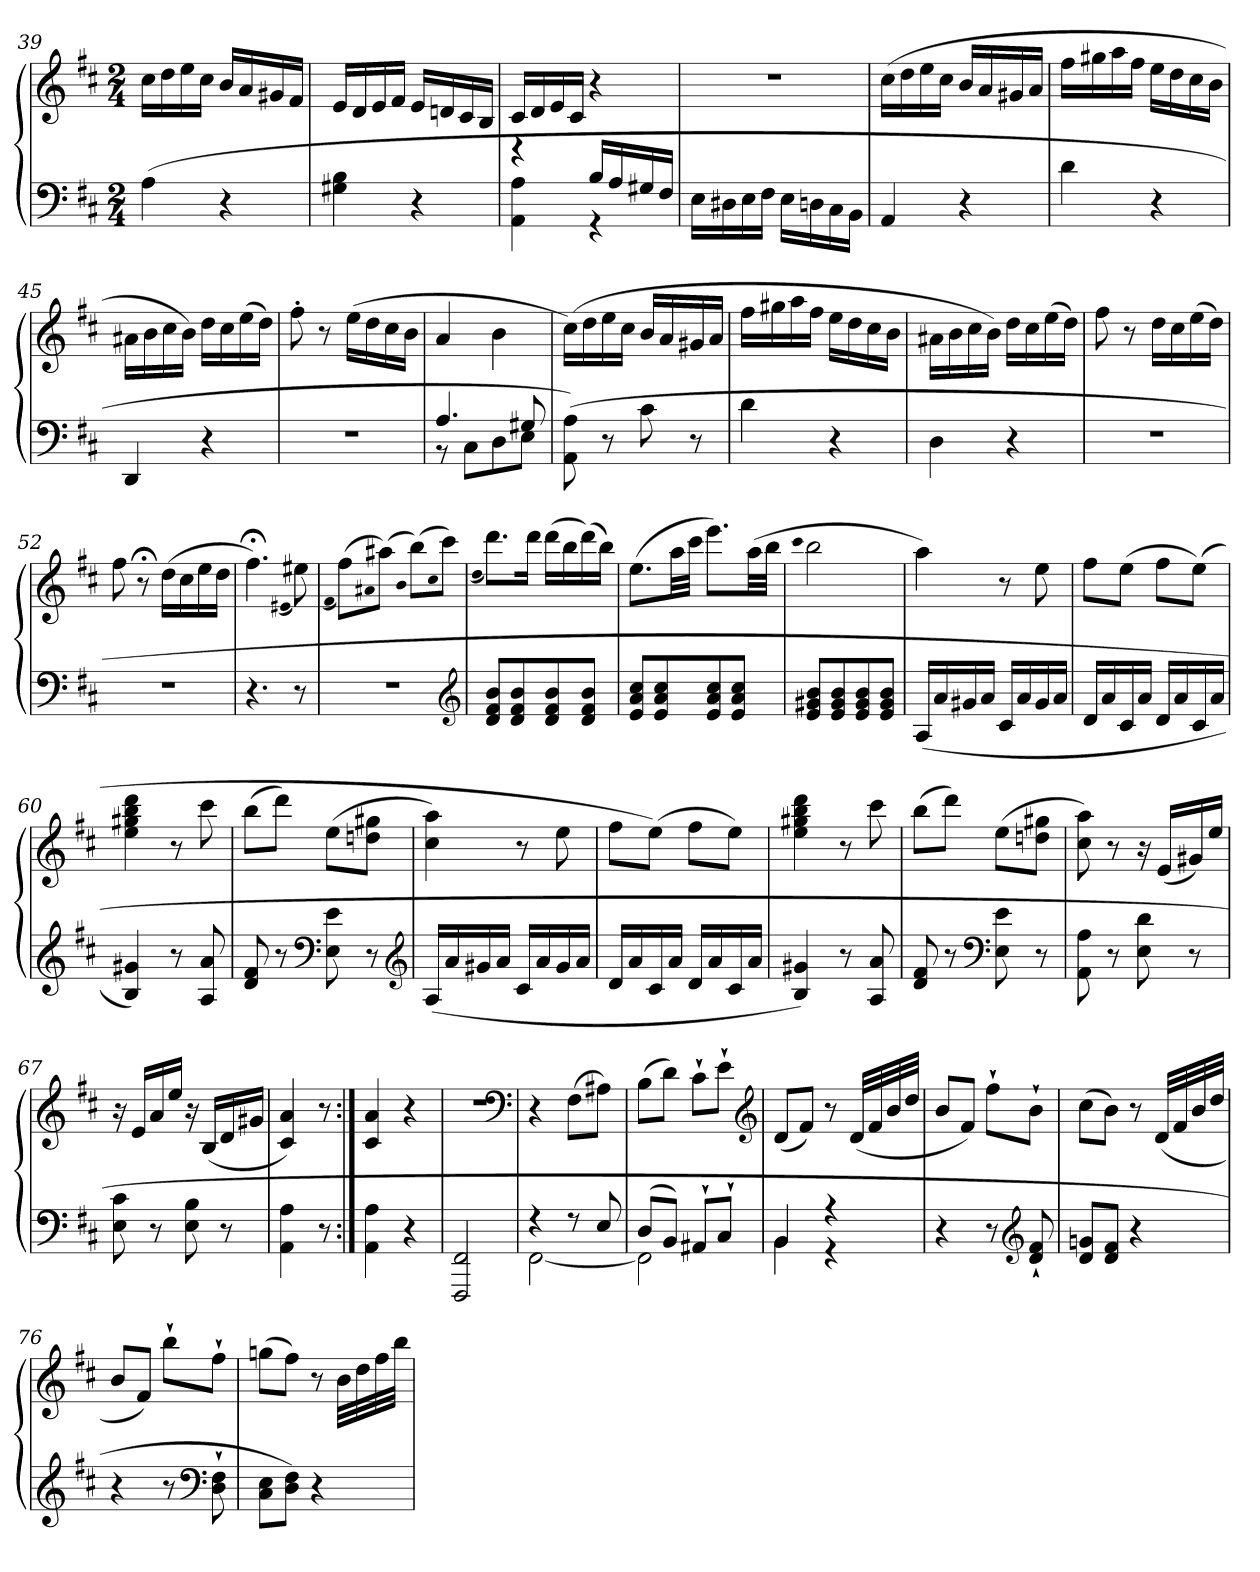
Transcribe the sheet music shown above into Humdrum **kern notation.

**kern	**kern
*part1	*part1
*staff2	*staff1
*clefF4	*clefG2
*k[f#c#]	*k[f#c#]
*D:	*D:
*M2/4	*M2/4
=39	=39
(4A\	16cc#\LL
.	16dd\
.	16ee\
.	16cc#\JJ
4r	16b/LL
.	16a/
.	16g#X/
.	16f#/JJ
=40	=40
4G#X\ 4B\	16e/LL
.	16d/
.	16e/
.	16f#/JJ
4r	16e/LL
.	16dn/
.	16c#/
.	16B/JJ
=41	=41
*^	*
4r	4AA\ 4A\	16c#/LL
.	.	16d/
.	.	16e/
.	.	16c#/JJ
16B/LL	4r	4r
16A/	.	.
16G#X/	.	.
16F#/JJ	.	.
*v	*v	*
=42	=42
16E\LL	2r
16D#X\	.
16E\	.
16F#\JJ	.
16E\LL	.
16Dn\	.
16C#\	.
16BB\JJ	.
=43	=43
4AA/	(16cc#\LL
.	16dd\
.	16ee\
.	16cc#\JJ
4r	16b/LL
.	16a/
.	16g#X/
.	16a/JJ
=44	=44
4d\	16ff#\LL
.	16gg#X\
.	16aa\
.	16ff#\JJ
4r	16ee\LL
.	16dd\
.	16cc#\
.	16b\JJ
=45	=45
4DD/	16a#X\LL
.	16b\
.	16cc#\
.	16b\JJ)
4r	16dd\LL
.	16cc#\
.	(16ee\
.	16dd\JJ)
=46	=46
2r	8ff#'\
.	8r
.	(16ee\LL
.	16dd\
.	16cc#\
.	16b\JJ
=47	=47
*^	*
4.A/	8r	4a/
.	8C#\L	.
.	8D\	4b\
8G#X/	8E\J	.
*v	*v	*
=48	=48
(8AA\ 8A\)	(16cc#\LL)
.	16dd\
8r	16ee\
.	16cc#\JJ
8c#\	16b/LL
.	16a/
8r	16g#X/
.	16a/JJ
=49	=49
4d\	16ff#\LL
.	16gg#X\
.	16aa\
.	16ff#\JJ
4r	16ee\LL
.	16dd\
.	16cc#\
.	16b\JJ
=50	=50
4D\	16a#X\LL
.	16b\
.	16cc#\
.	16b\JJ)
4r	16dd\LL
.	16cc#\
.	(16ee\
.	16dd\JJ)
=51	=51
2r	8ff#\
.	8r
.	16dd\LL
.	16cc#\
.	(16ee\
.	16dd\JJ)
=52	=52
2r	8ff#\
.	8r;<
.	(16dd\LL
.	16cc#\
.	16ee\
.	16dd\JJ
=53	=53
4.r	4.ff#;<\)
.	(qe#X
8r	8ee#X\)
=54	=54
.	(qf#
2r	(8ff#\L)
.	qa#X
.	(8aa#X\J)
.	qb
.	(8bb\L)
.	qcc#
.	8ccc#\J)
*clefG2	*
=55	=55
.	(qdd
8d/ 8f#/ 8b/L	8.ddd\L)
8d/ 8f#/ 8b/	.
.	16ddd\Jk
8d/ 8f#/ 8b/	(16ddd\LL
.	16bb\
8d/ 8f#/ 8b/J	(16ddd\)
.	16bb\JJ)
=56	=56
8e/ 8a/ 8cc#/L	(8.ee\L
8e/ 8a/ 8cc#/	.
.	32aa\LL
.	32ccc#\JJJ
8e/ 8a/ 8cc#/	8.eee\L)
8e/ 8a/ 8cc#/J	.
.	(32aa\LL
.	32bb\JJJ
=57	=57
.	qccc#
8e/ 8g#X/ 8b/L	2bb\
8e/ 8g#/ 8b/	.
8e/ 8g#/ 8b/	.
8e/ 8g#/ 8b/J	.
=58	=58
(16A/LL	4aa\)
16a/	.
16g#X/	.
16a/JJ	.
16c#/LL	8r
16a/	.
16g#/	8ee\
16a/JJ	.
=59	=59
16d/LL	8ff#\L
16a/	.
16c#/	(8ee\J
16a/JJ	.
16d/LL	8ff#\L
16a/	.
16c#/	(8ee\J)
16a/JJ	.
=60	=60
4B/ 4g#X/)	4ee\ 4gg#X\ 4bb\ 4ddd\
8r	8r
8A/ 8a/	8ccc#\
=61	=61
8d/ 8f#/	(8bb\L
8r	8ddd\J)
*clefF4	*
8E\ 8e\	(8ee\L
8r	8ddn\ 8gg#X\J
*clefG2	*
=62	=62
(16A/LL	4cc#\ 4aa\)
16a/	.
16g#X/	.
16a/JJ	.
16c#/LL	8r
16a/	.
16g#/	8ee\
16a/JJ	.
=63	=63
16d/LL	8ff#\L
16a/	.
16c#/	(8ee\J)
16a/JJ	.
16d/LL	8ff#\L
16a/	.
16c#/	8ee\J)
16a/JJ	.
=64	=64
4B/ 4g#X/)	4ee\ 4gg#X\ 4bb\ 4ddd\
8r	8r
8A/ 8a/	8ccc#\
=65	=65
8d/ 8f#/	(8bb\L
8r	8ddd\J)
*clefF4	*
8E\ 8e\	(8ee\L
8r	8ddn\ 8gg#X\J
=66	=66
8AA\ 8A\	8cc#\ 8aa\)
8r	8r
8E\ 8d\	16r
.	(16e/LL
8r	16g#X/)
.	16ee/JJ
=67	=67
8E\ 8c#\	16r
.	16e/LL
8r	16a/
.	16ee/JJ
8E\ 8B\	16r
.	(16B/LL
8r	16d/
.	16g#X/JJ
=68	=68
4AA\ 4A\	4c#/ 4a/)
8r	8r
=69:|!	=69:|!
4AA\ 4A\	4c#/ 4a/
4r	4r
=70	=70
2FFF#/ 2FF#/	2r
*	*clefF4
=71	=71
*^	*
4r	[2FF#\	4r
8r	.	(8F#\L
8E/	.	8A#X\J)
=72	=72	=72
(8D/L	2FF#\]	(8B\L
8BB/J)	.	8d\J)
8AA#X`/L	.	8c#`\L
8C#`/J	.	8e`\J
*	*	*clefG2
=73	=73	=73
4BB/	4BB\	(8d/L
.	.	8f#/J)
4r	4r	8r
.	.	(32d/LLL
.	.	32f#/
.	.	32b/
.	.	32dd/JJJ
*v	*v	*
=74	=74
4r	8b/L
.	8f#/J)
8r	8ff#`\L
*clefG2	*
8d`/ 8f#`/	8b`\J
=75	=75
8d/ 8gn/L	(8cc#\L
8d/ 8f#/J	8b\J)
4r	8r
.	(32d/LLL
.	32f#/
.	32b/
.	32dd/JJJ
=76	=76
4r	8b/L
.	8f#/J)
8r	8bb`\L
*clefF4	*
8D`\ 8F#`\	8ff#`\J
=77	=77
8C#\ 8E\L	(8ggn\L
8D\ 8F#\J)	8ff#\J)
4r	8r
.	32b\LLL
.	32dd\
.	32ff#\
.	32bb\JJJ
=	=
*-	*-
